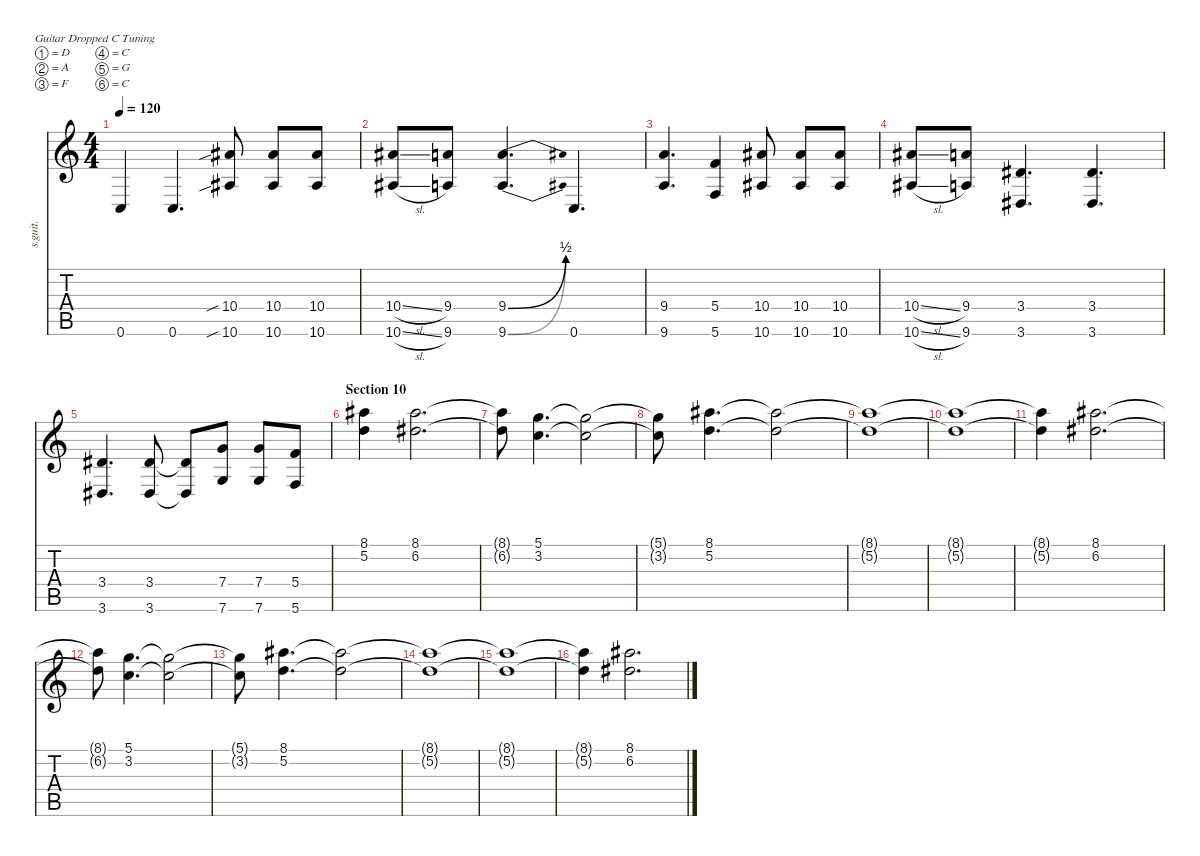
\defaultSystemsLayout 4
\hideDynamics
\bracketExtendMode nobrackets
\track ("Mark Holcomb" "s.guit.") {instrument distortionguitar}
\staff {score tabs}
\tuning (D4 A3 F3 C3 G2 C2)
\ts (4 4)
\tempo 120
\clef g2
\ks c
0.6{t}.4{lyrics (0 "") lyrics (1 "") lyrics (2 "") lyrics (3 "") lyrics (4 "") dy mf} 0.6.4{d lyrics (0 "") lyrics (1 "") lyrics (2 "") lyrics (3 "") lyrics (4 "")} (10.4{sib acc #} 10.6{sib acc #}).8{lyrics (0 "") lyrics (1 "") lyrics (2 "") lyrics (3 "") lyrics (4 "")} (10.4{acc #} 10.6{acc #}).8{lyrics (0 "") lyrics (1 "") lyrics (2 "") lyrics (3 "") lyrics (4 "")} (10.4{acc #} 10.6{acc #}).8{lyrics (0 "") lyrics (1 "") lyrics (2 "") lyrics (3 "") lyrics (4 "")} |
(10.4{sl acc #} 10.6{sl acc #}).8{lyrics (0 "") lyrics (1 "") lyrics (2 "") lyrics (3 "") lyrics (4 "")} (9.4 9.6).8{lyrics (0 "") lyrics (1 "") lyrics (2 "") lyrics (3 "") lyrics (4 "")} (9.4{be (bend 0 0 15 2)} 9.6{be (bend 0 0 15 2)}).4{d lyrics (0 "") lyrics (1 "") lyrics (2 "") lyrics (3 "") lyrics (4 "")} 0.6.4{d lyrics (0 "") lyrics (1 "") lyrics (2 "") lyrics (3 "") lyrics (4 "")} |
(9.4 9.6).4{d lyrics (0 "") lyrics (1 "") lyrics (2 "") lyrics (3 "") lyrics (4 "")} (5.4 5.6).4{lyrics (0 "") lyrics (1 "") lyrics (2 "") lyrics (3 "") lyrics (4 "")} (10.4{acc #} 10.6{acc #}).8{lyrics (0 "") lyrics (1 "") lyrics (2 "") lyrics (3 "") lyrics (4 "")} (10.4{acc #} 10.6{acc #}).8{lyrics (0 "") lyrics (1 "") lyrics (2 "") lyrics (3 "") lyrics (4 "")} (10.4{acc #} 10.6{acc #}).8{lyrics (0 "") lyrics (1 "") lyrics (2 "") lyrics (3 "") lyrics (4 "")} |
(10.4{sl acc #} 10.6{sl acc #}).8{lyrics (0 "") lyrics (1 "") lyrics (2 "") lyrics (3 "") lyrics (4 "")} (9.4 9.6).8{lyrics (0 "") lyrics (1 "") lyrics (2 "") lyrics (3 "") lyrics (4 "")} (3.4{acc #} 3.6{acc #}).4{d lyrics (0 "") lyrics (1 "") lyrics (2 "") lyrics (3 "") lyrics (4 "")} (3.4{acc #} 3.6{acc #}).4{d lyrics (0 "") lyrics (1 "") lyrics (2 "") lyrics (3 "") lyrics (4 "")} |
(3.4{acc #} 3.6{acc #}).4{d lyrics (0 "") lyrics (1 "") lyrics (2 "") lyrics (3 "") lyrics (4 "")} (3.4{acc #} 3.6{acc #}).8{lyrics (0 "") lyrics (1 "") lyrics (2 "") lyrics (3 "") lyrics (4 "")} (3.4{t acc #} 3.6{t acc #}).8{lyrics (0 "") lyrics (1 "") lyrics (2 "") lyrics (3 "") lyrics (4 "")} (7.4 7.6).8{lyrics (0 "") lyrics (1 "") lyrics (2 "") lyrics (3 "") lyrics (4 "")} (7.4 7.6).8{lyrics (0 "") lyrics (1 "") lyrics (2 "") lyrics (3 "") lyrics (4 "")} (5.4 5.6).8{lyrics (0 "") lyrics (1 "") lyrics (2 "") lyrics (3 "") lyrics (4 "")} |
\section ("" "Section 10")
(8.1{acc #} 5.2).4{lyrics (0 "") lyrics (1 "") lyrics (2 "") lyrics (3 "") lyrics (4 "")} (8.1{acc #} 6.2{acc #}).2{d lyrics (0 "") lyrics (1 "") lyrics (2 "") lyrics (3 "") lyrics (4 "")} |
(8.1{t acc #} 6.2{t acc #}).8{lyrics (0 "") lyrics (1 "") lyrics (2 "") lyrics (3 "") lyrics (4 "")} (5.1 3.2).4{d lyrics (0 "") lyrics (1 "") lyrics (2 "") lyrics (3 "") lyrics (4 "")} (5.1{t} 3.2{t}).2{lyrics (0 "") lyrics (1 "") lyrics (2 "") lyrics (3 "") lyrics (4 "")} |
(5.1{t} 3.2{t}).8{lyrics (0 "") lyrics (1 "") lyrics (2 "") lyrics (3 "") lyrics (4 "")} (8.1{acc #} 5.2).4{d lyrics (0 "") lyrics (1 "") lyrics (2 "") lyrics (3 "") lyrics (4 "")} (8.1{t acc #} 5.2{t}).2{lyrics (0 "") lyrics (1 "") lyrics (2 "") lyrics (3 "") lyrics (4 "")} |
(8.1{t acc #} 5.2{t}).1{lyrics (0 "") lyrics (1 "") lyrics (2 "") lyrics (3 "") lyrics (4 "")} |
(8.1{t acc #} 5.2{t}).1{lyrics (0 "") lyrics (1 "") lyrics (2 "") lyrics (3 "") lyrics (4 "")} |
(8.1{t acc #} 5.2{t}).4{lyrics (0 "") lyrics (1 "") lyrics (2 "") lyrics (3 "") lyrics (4 "")} (8.1{acc #} 6.2{acc #}).2{d lyrics (0 "") lyrics (1 "") lyrics (2 "") lyrics (3 "") lyrics (4 "")} |
(8.1{t acc #} 6.2{t acc #}).8{lyrics (0 "") lyrics (1 "") lyrics (2 "") lyrics (3 "") lyrics (4 "")} (5.1 3.2).4{d lyrics (0 "") lyrics (1 "") lyrics (2 "") lyrics (3 "") lyrics (4 "")} (5.1{t} 3.2{t}).2{lyrics (0 "") lyrics (1 "") lyrics (2 "") lyrics (3 "") lyrics (4 "")} |
(5.1{t} 3.2{t}).8{lyrics (0 "") lyrics (1 "") lyrics (2 "") lyrics (3 "") lyrics (4 "")} (8.1{acc #} 5.2).4{d lyrics (0 "") lyrics (1 "") lyrics (2 "") lyrics (3 "") lyrics (4 "")} (8.1{t acc #} 5.2{t}).2{lyrics (0 "") lyrics (1 "") lyrics (2 "") lyrics (3 "") lyrics (4 "")} |
(8.1{t acc #} 5.2{t}).1{lyrics (0 "") lyrics (1 "") lyrics (2 "") lyrics (3 "") lyrics (4 "")} |
(8.1{t acc #} 5.2{t}).1{lyrics (0 "") lyrics (1 "") lyrics (2 "") lyrics (3 "") lyrics (4 "")} |
(8.1{t acc #} 5.2{t}).4{lyrics (0 "") lyrics (1 "") lyrics (2 "") lyrics (3 "") lyrics (4 "")} (8.1{acc #} 6.2{acc #}).2{d lyrics (0 "") lyrics (1 "") lyrics (2 "") lyrics (3 "") lyrics (4 "")}
